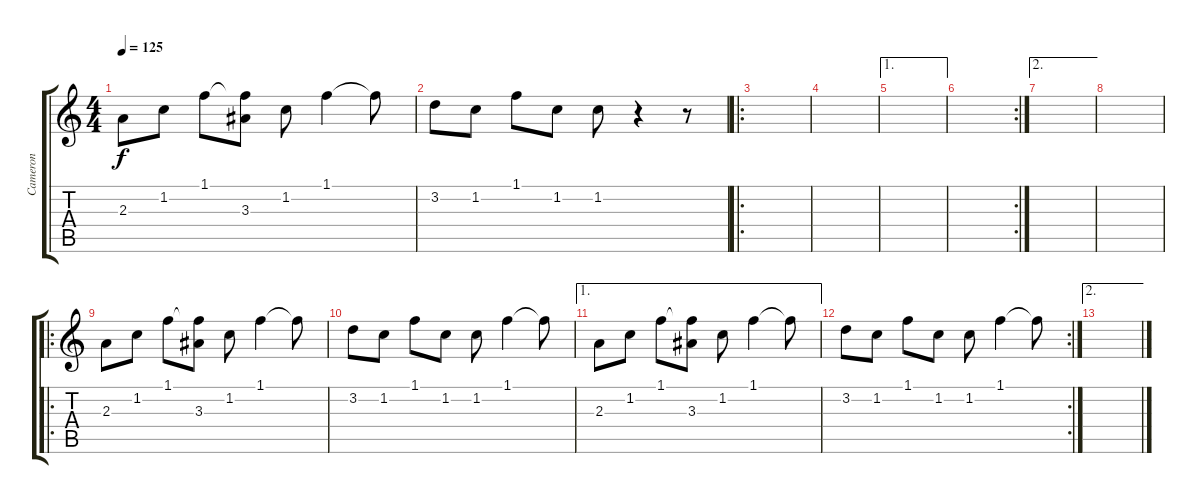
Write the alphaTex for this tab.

\track ("Cameron" "Cameron") {instrument distortionguitar}
\staff {score tabs}
\tuning (E4 B3 G3 D3 A2 D2) {hide}
\ts (4 4)
\tempo 125
\clef g2
\ks c
2.3.8{dy f} 1.2.8 1.1.8 (1.1{t} 3.3).8 1.2.8 1.1.4 1.1{t}.8 |
3.2.8 1.2.8 1.1.8 1.2.8 1.2.8 r.4 r.8 |
\ro
|
|
\ae 1
|
\rc 2
|
\ae 2
|
|
\ro
2.3.8{volume 16} 1.2.8 1.1.8 (1.1{t} 3.3).8 1.2.8 1.1.4 1.1{t}.8 |
3.2.8 1.2.8 1.1.8 1.2.8 1.2.8 1.1.4 1.1{t}.8 |
\ae 1
2.3.8 1.2.8 1.1.8 (1.1{t} 3.3).8 1.2.8 1.1.4 1.1{t}.8 |
\rc 2
3.2.8 1.2.8 1.1.8 1.2.8 1.2.8 1.1.4 1.1{t}.8 |
\ae 2
